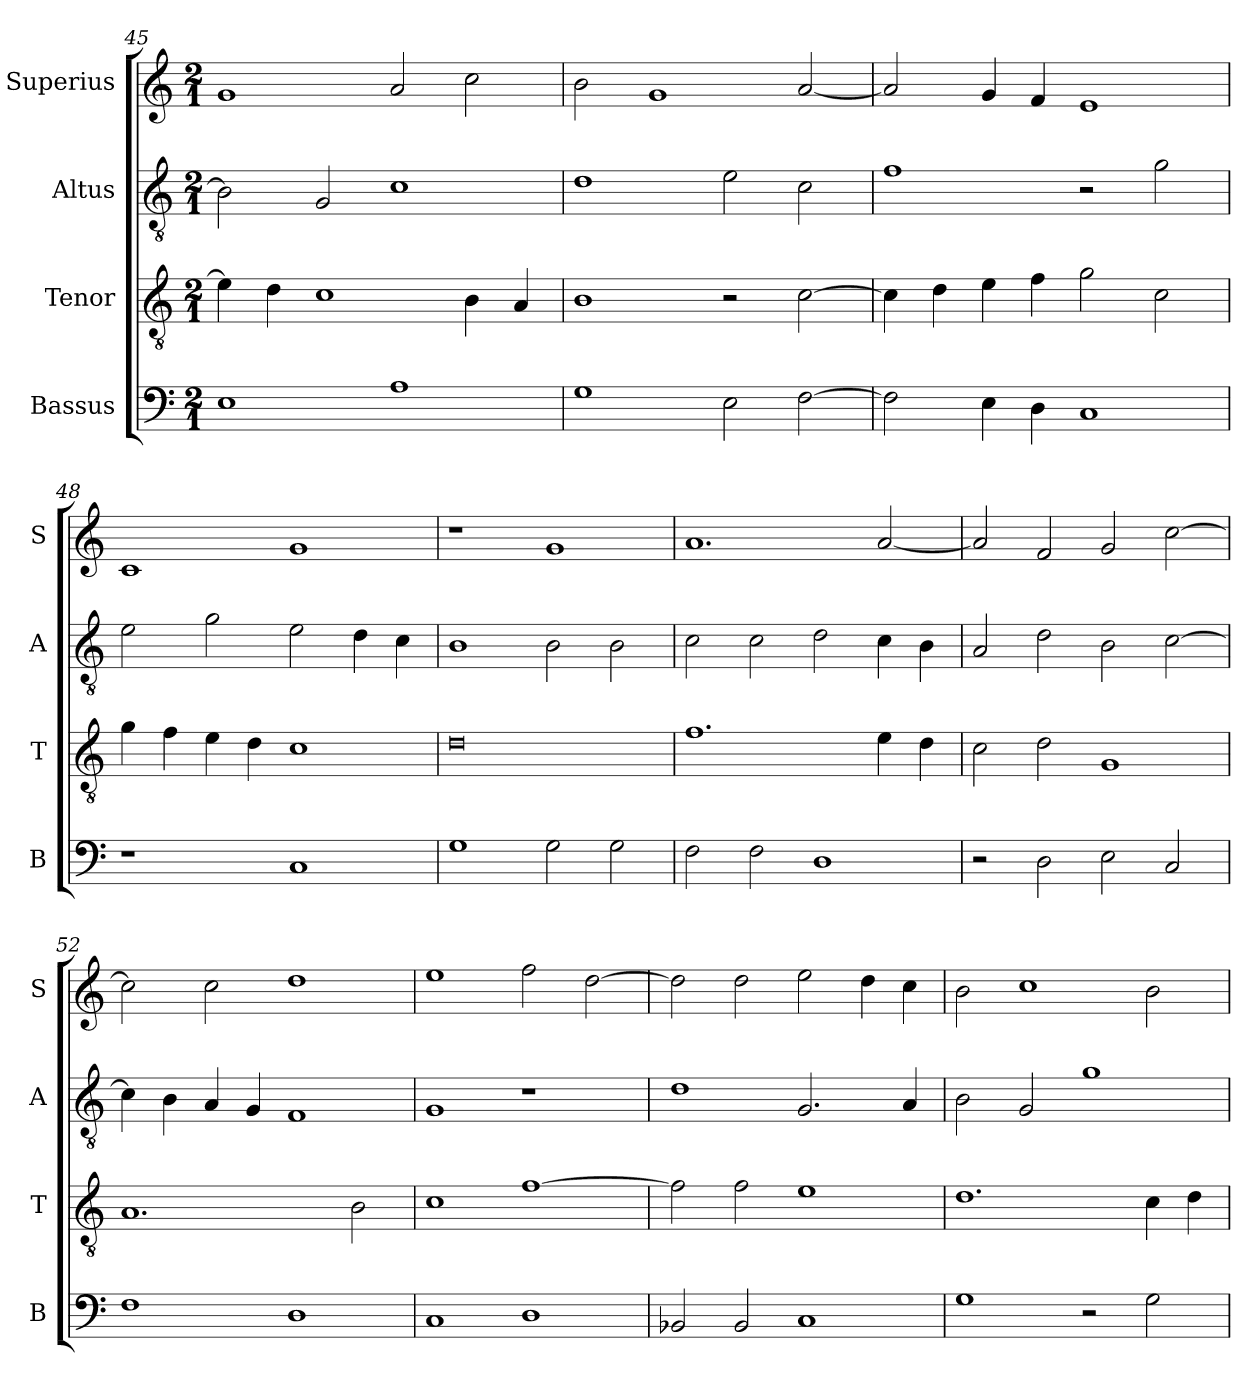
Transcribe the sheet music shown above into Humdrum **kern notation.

**kern	**kern	**kern	**kern
*part4	*part3	*part2	*part1
*staff4	*staff3	*staff2	*staff1
*I"Bassus	*I"Tenor	*I"Altus	*I"Superius
*I'B	*I'T	*I'A	*I'S
*clefF4	*clefGv2	*clefGv2	*clefG2
*k[]	*k[]	*k[]	*k[]
*M2/1	*M2/1	*M2/1	*M2/1
=45	=45	=45	=45
1E	4e\]	2B\]	1g
.	4d\	.	.
.	1c	2G/	.
1A	.	1c	2a/
.	4B\	.	2cc\
.	4A/	.	.
=46	=46	=46	=46
1G	1B	1d	2b\
.	.	.	1g
2E\	2r	2e\	.
[2F\	[2c\	2c\	[2a/
=47	=47	=47	=47
2F\]	4c\]	1f	2a/]
.	4d\	.	.
4E\	4e\	.	4g/
4D\	4f\	.	4f/
1C	2g\	2r	1e
.	2c\	2g\	.
=48	=48	=48	=48
1r	4g\	2e\	1c
.	4f\	.	.
.	4e\	2g\	.
.	4d\	.	.
1C	1c	2e\	1g
.	.	4d\	.
.	.	4c\	.
=49	=49	=49	=49
1G	0d	1B	1r
2G\	.	2B\	1g
2G\	.	2B\	.
=50	=50	=50	=50
2F\	1.f	2c\	1.a
2F\	.	2c\	.
1D	.	2d\	.
.	4e\	4c\	[2a/
.	4d\	4B\	.
=51	=51	=51	=51
2r	2c\	2A/	2a/]
2D\	2d\	2d\	2f/
2E\	1G	2B\	2g/
2C/	.	[2c\	[2cc\
=52	=52	=52	=52
1F	1.A	4c\]	2cc\]
.	.	4B\	.
.	.	4A/	2cc\
.	.	4G/	.
1D	.	1F	1dd
.	2B\	.	.
=53	=53	=53	=53
1C	1c	1G	1ee
1D	[1f	1r	2ff\
.	.	.	[2dd\
=54	=54	=54	=54
2BB-X/	2f\]	1d	2dd\]
2BB-/	2f\	.	2dd\
1C	1e	2.G/	2ee\
.	.	.	4dd\
.	.	4A/	4cc\
=55	=55	=55	=55
1G	1.d	2B\	2b\
.	.	2G/	1cc
2r	.	1g	.
2G\	4c\	.	2b\
.	4d\	.	.
=	=	=	=
*-	*-	*-	*-
